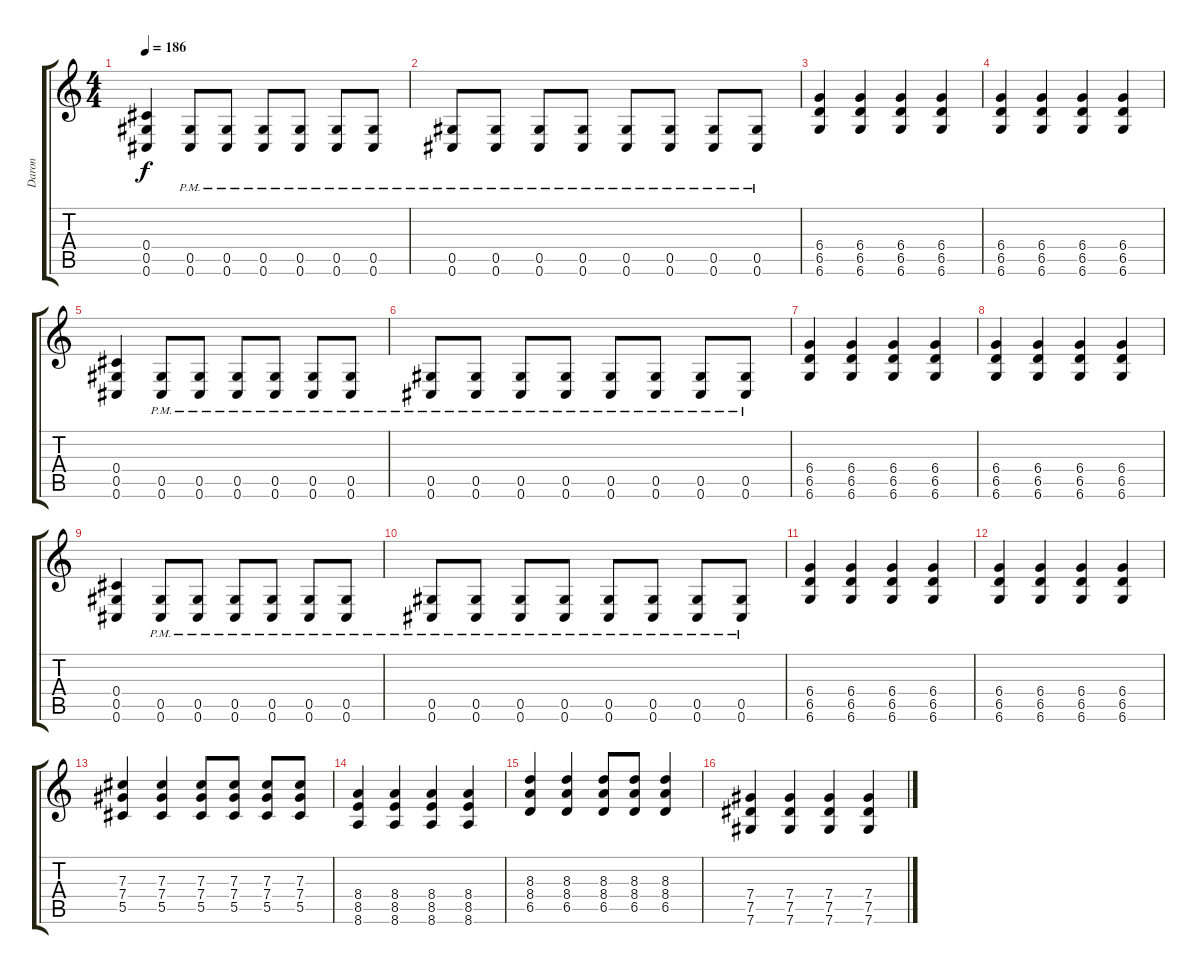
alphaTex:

\track ("Daron" "Daron") {instrument distortionguitar}
\staff {score tabs}
\tuning (Eb4 Bb3 Gb3 Db3 Ab2 Db2) {hide}
\ts (4 4)
\tempo 186
\clef g2
\ks c
(0.4 0.5 0.6).4{dy f} (0.5{pm} 0.6{pm}).8 (0.5{pm} 0.6{pm}).8 (0.5{pm} 0.6{pm}).8 (0.5{pm} 0.6{pm}).8 (0.5{pm} 0.6{pm}).8 (0.5{pm} 0.6{pm}).8 |
(0.5{pm} 0.6{pm}).8 (0.5{pm} 0.6{pm}).8 (0.5{pm} 0.6{pm}).8 (0.5{pm} 0.6{pm}).8 (0.5{pm} 0.6{pm}).8 (0.5{pm} 0.6{pm}).8 (0.5{pm} 0.6{pm}).8 (0.5{pm} 0.6{pm}).8 |
(6.4 6.5 6.6).4 (6.4 6.5 6.6).4 (6.4 6.5 6.6).4 (6.4 6.5 6.6).4 |
(6.4 6.5 6.6).4 (6.4 6.5 6.6).4 (6.4 6.5 6.6).4 (6.4 6.5 6.6).4 |
(0.4 0.5 0.6).4 (0.5{pm} 0.6{pm}).8 (0.5{pm} 0.6{pm}).8 (0.5{pm} 0.6{pm}).8 (0.5{pm} 0.6{pm}).8 (0.5{pm} 0.6{pm}).8 (0.5{pm} 0.6{pm}).8 |
(0.5{pm} 0.6{pm}).8 (0.5{pm} 0.6{pm}).8 (0.5{pm} 0.6{pm}).8 (0.5{pm} 0.6{pm}).8 (0.5{pm} 0.6{pm}).8 (0.5{pm} 0.6{pm}).8 (0.5{pm} 0.6{pm}).8 (0.5{pm} 0.6{pm}).8 |
(6.4 6.5 6.6).4 (6.4 6.5 6.6).4 (6.4 6.5 6.6).4 (6.4 6.5 6.6).4 |
(6.4 6.5 6.6).4 (6.4 6.5 6.6).4 (6.4 6.5 6.6).4 (6.4 6.5 6.6).4 |
(0.4 0.5 0.6).4 (0.5{pm} 0.6{pm}).8 (0.5{pm} 0.6{pm}).8 (0.5{pm} 0.6{pm}).8 (0.5{pm} 0.6{pm}).8 (0.5{pm} 0.6{pm}).8 (0.5{pm} 0.6{pm}).8 |
(0.5{pm} 0.6{pm}).8 (0.5{pm} 0.6{pm}).8 (0.5{pm} 0.6{pm}).8 (0.5{pm} 0.6{pm}).8 (0.5{pm} 0.6{pm}).8 (0.5{pm} 0.6{pm}).8 (0.5{pm} 0.6{pm}).8 (0.5{pm} 0.6{pm}).8 |
(6.4 6.5 6.6).4 (6.4 6.5 6.6).4 (6.4 6.5 6.6).4 (6.4 6.5 6.6).4 |
(6.4 6.5 6.6).4 (6.4 6.5 6.6).4 (6.4 6.5 6.6).4 (6.4 6.5 6.6).4 |
(7.3 7.4 5.5).4 (7.3 7.4 5.5).4 (7.3 7.4 5.5).8 (7.3 7.4 5.5).8 (7.3 7.4 5.5).8 (7.3 7.4 5.5).8 |
(8.4 8.5 8.6).4 (8.4 8.5 8.6).4 (8.4 8.5 8.6).4 (8.4 8.5 8.6).4 |
(8.3 8.4 6.5).4 (8.3 8.4 6.5).4 (8.3 8.4 6.5).8 (8.3 8.4 6.5).8 (8.3 8.4 6.5).4 |
(7.4 7.5 7.6).4 (7.4 7.5 7.6).4 (7.4 7.5 7.6).4 (7.4 7.5 7.6).4
